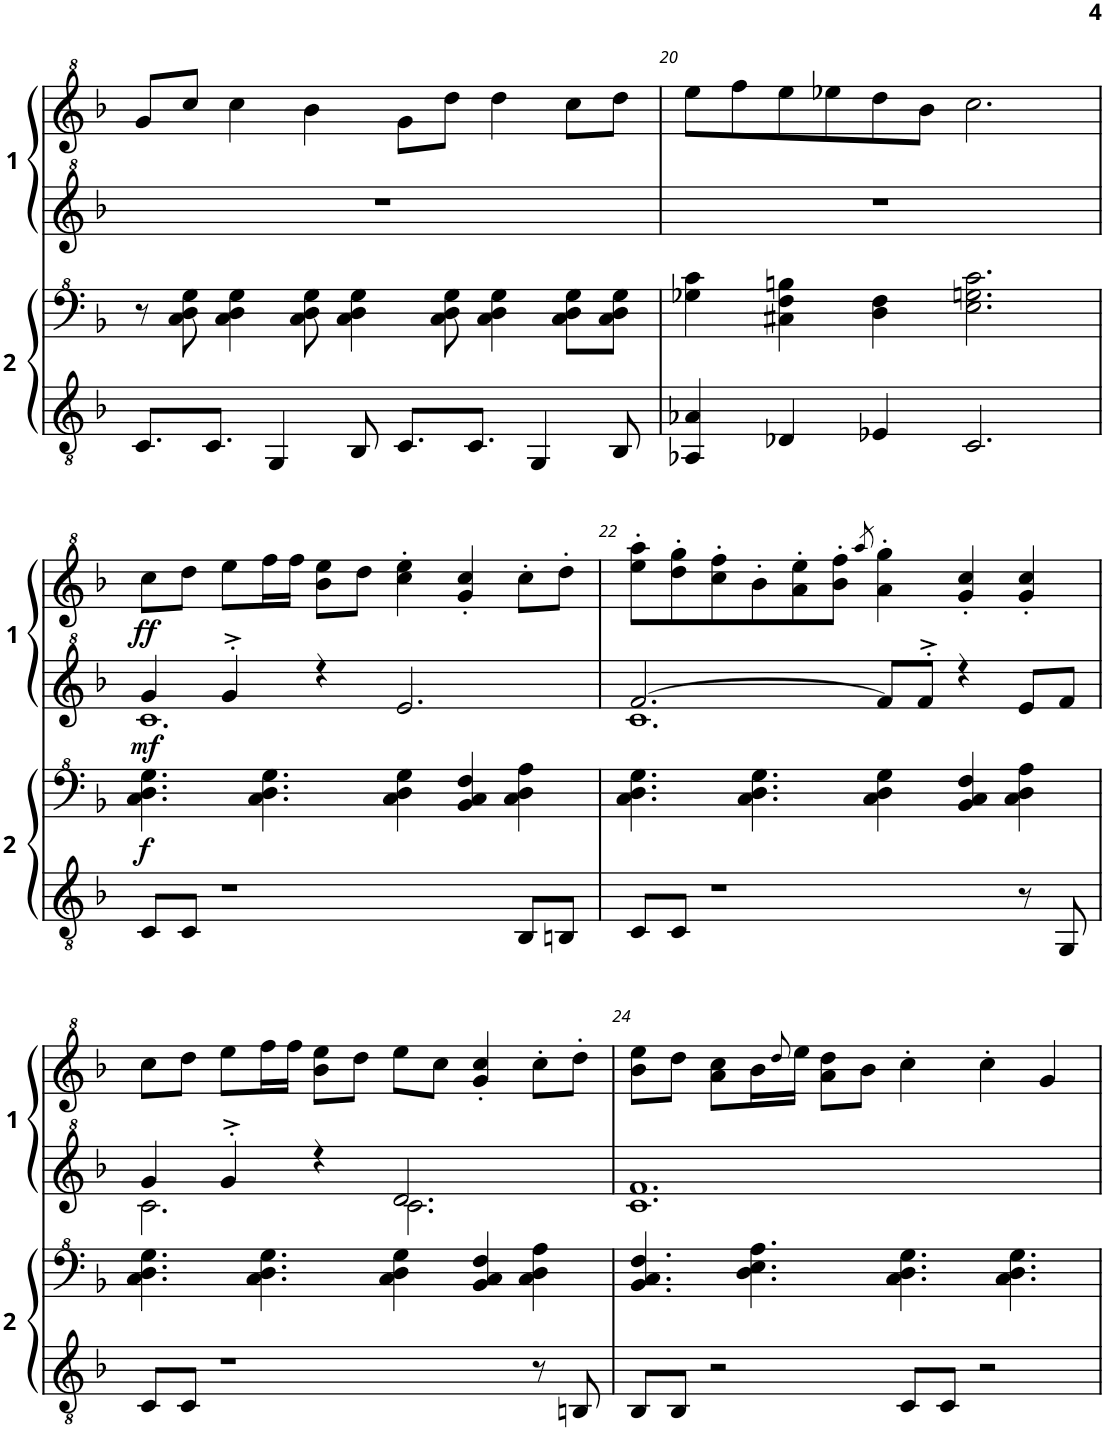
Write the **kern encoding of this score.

**kern	**kern	**dynam	**kern	**kern	**dynam
*part2	*part2	*part2	*part1	*part1	*part1
*staff4	*staff3	*staff3/4	*staff2	*staff1	*staff1/2
*I"Player 2	*	*	*I"Player 1	*	*
!!LO:PB:g=z
*clefGv2	*clefF^4	*	*clefG^2	*clefG^2	*
*k[b-]	*k[b-]	*	*k[b-]	*k[b-]	*
*M6/4	*M6/4	*	*M6/4	*M6/4	*
=19	=19	=19	=19	=19	=19
8.C/L	8r	.	1.r	8gg/L	.
.	8c\ 8d\ 8g\	.	.	8ccc/J	.
8.C/J	.	.	.	.	.
.	4c\ 4d\ 4g\	.	.	4ccc\	.
4GG/	.	.	.	.	.
.	8c\ 8d\ 8g\	.	.	4bb-\	.
8BB-/	4c\ 4d\ 4g\	.	.	.	.
8.C/L	.	.	.	8gg\L	.
.	8c\ 8d\ 8g\	.	.	8ddd\J	.
8.C/J	.	.	.	.	.
.	4c\ 4d\ 4g\	.	.	4ddd\	.
4GG/	.	.	.	.	.
.	8c\ 8d\ 8g\L	.	.	8ccc\L	.
8BB-/	8c\ 8d\ 8g\J	.	.	8ddd\J	.
=20	=20	=20	=20	=20	=20
4AA-X/ 4A-X/	4g-X\ 4cc\	.	1.r	8eee\L	.
.	.	.	.	8fff\	.
4D-X/	4c#X\ 4f\ 4bn\	.	.	8eee\	.
.	.	.	.	8eee-X\	.
4E-X/	4d\ 4f\	.	.	8ddd\	.
.	.	.	.	8bb-\J	.
2.C/	2.e\ 2.gn\ 2.cc\	.	.	2.ccc\	.
!!LO:LB:g=z
=21	=21	=21	=21	=21	=21
*k[b-]	*k[b-]	*	*k[b-]	*k[b-]	*
*	*	*	*^	*	*
!	!	!LO:DY:b	!	!	!	!LO:DY:b=2
!	!	!	!	!	!	!LO:DY:n=1:b
8C/L	4.c\ 4.d\ 4.g\	f	4gg/	1.cc	8ccc\L	mf ff
8C/J	.	.	.	.	8ddd\J	.
1r	.	.	4gg'^/	.	8eee\L	.
.	4.c\ 4.d\ 4.g\	.	.	.	16fff\L	.
.	.	.	.	.	16fff\JJ	.
.	.	.	4r	.	8bb-\ 8eee\L	.
.	.	.	.	.	8ddd\J	.
.	4c\ 4d\ 4g\	.	2.ee/	.	4ccc\' 4eee\'	.
.	4B-/ 4c/ 4f/	.	.	.	4gg/' 4ccc/'	.
8BB-/L	4c\ 4d\ 4a\	.	.	.	8ccc'\L	.
8BBn/J	.	.	.	.	8ddd'\J	.
=22	=22	=22	=22	=22	=22	=22
8C/L	4.c\ 4.d\ 4.g\	.	[2.ff/	1.cc	8eee\' 8aaa\'L	.
8C/J	.	.	.	.	8ddd\' 8ggg\'	.
1r	.	.	.	.	8ccc\' 8fff\'	.
.	4.c\ 4.d\ 4.g\	.	.	.	8bb-'\	.
.	.	.	.	.	8aa\' 8eee\'	.
.	.	.	.	.	8bb-\' 8fff\'J	.
.	.	.	.	.	8qaaa/	.
.	4c\ 4d\ 4g\	.	8ff/L]	.	4aa\' 4ggg\'	.
.	.	.	8ff'^/J	.	.	.
.	4B-/ 4c/ 4f/	.	4r	.	4gg/' 4ccc/'	.
8r	4c\ 4d\ 4a\	.	8ee/L	.	4gg/' 4ccc/'	.
8GG/	.	.	8ff/J	.	.	.
!!LO:LB:g=z
=23	=23	=23	=23	=23	=23	=23
8C/L	4.c\ 4.d\ 4.g\	.	4gg/	2.cc\	8ccc\L	.
8C/J	.	.	.	.	8ddd\J	.
1r	.	.	4gg'^/	.	8eee\L	.
.	4.c\ 4.d\ 4.g\	.	.	.	16fff\L	.
.	.	.	.	.	16fff\JJ	.
.	.	.	4r	.	8bb-\ 8eee\L	.
.	.	.	.	.	8ddd\J	.
.	4c\ 4d\ 4g\	.	2.dd/	2.cc\	8eee\L	.
.	.	.	.	.	8ccc\J	.
.	4B-/ 4c/ 4f/	.	.	.	4gg/' 4ccc/'	.
8r	4c\ 4d\ 4a\	.	.	.	8ccc'\L	.
8BBn/	.	.	.	.	8ddd'\J	.
*	*	*	*v	*v	*	*
=24	=24	=24	=24	=24	=24
8BB-/L	4.B-/ 4.c/ 4.f/	.	1.cc 1.ff	8bb-\ 8eee\L	.
8BB-/J	.	.	.	8ddd\J	.
2r	.	.	.	8aa\ 8ccc\L	.
.	4.d\ 4.e\ 4.a\	.	.	16bb-\L	.
.	.	.	.	8qddd/	.
.	.	.	.	16eee\JJ	.
.	.	.	.	8aa\ 8ddd\L	.
.	.	.	.	8bb-\J	.
8C/L	4.c\ 4.d\ 4.g\	.	.	4ccc'\	.
8C/J	.	.	.	.	.
2r	.	.	.	4ccc'\	.
.	4.c\ 4.d\ 4.g\	.	.	.	.
.	.	.	.	4gg/	.
=	=	=	=	=	=
*-	*-	*-	*-	*-	*-
